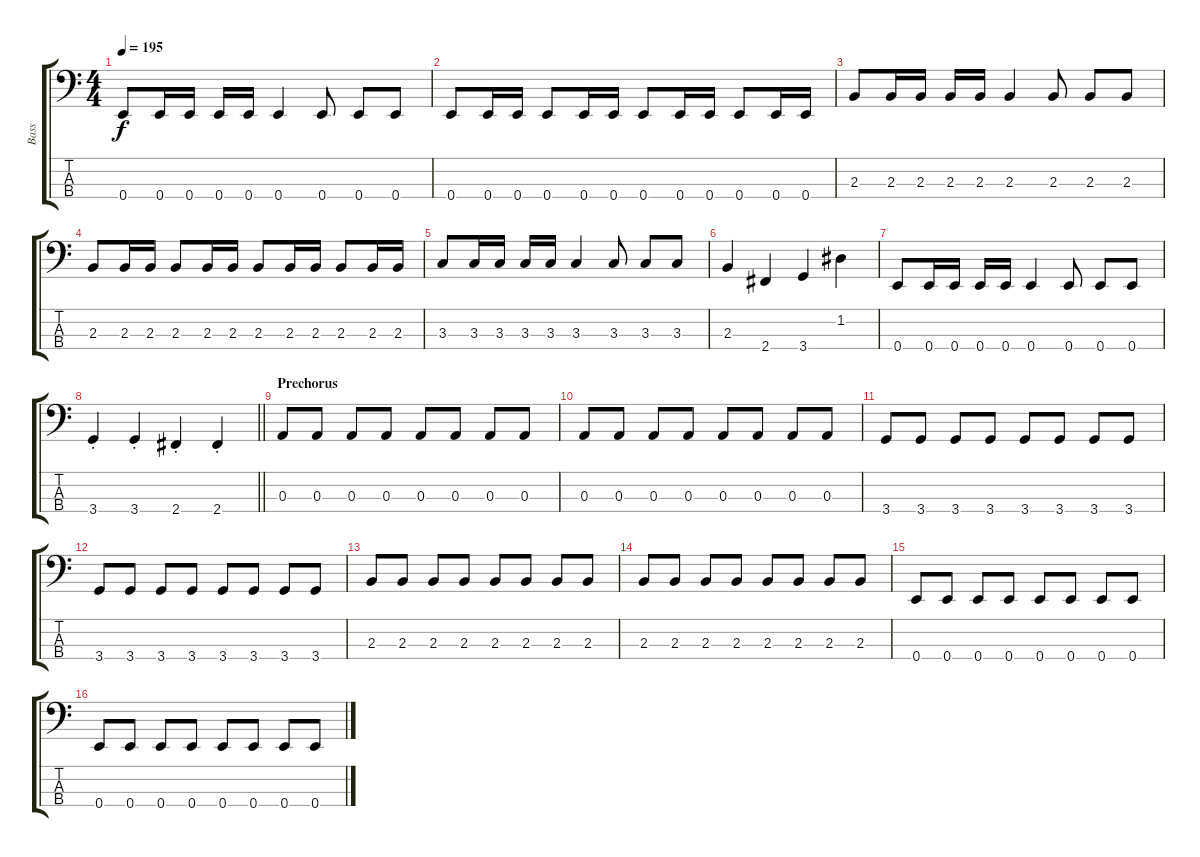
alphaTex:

\track ("Bass" "Bass") {instrument electricbassfinger}
\staff {score tabs}
\tuning (G2 D2 A1 E1) {hide}
\ts (4 4)
\tempo 195
\clef f4
\ks c
0.4.8{dy f} 0.4.16 0.4.16 0.4.16 0.4.16 0.4.4 0.4.8 0.4.8 0.4.8 |
0.4.8 0.4.16 0.4.16 0.4.8 0.4.16 0.4.16 0.4.8 0.4.16 0.4.16 0.4.8 0.4.16 0.4.16 |
2.3.8 2.3.16 2.3.16 2.3.16 2.3.16 2.3.4 2.3.8 2.3.8 2.3.8 |
2.3.8 2.3.16 2.3.16 2.3.8 2.3.16 2.3.16 2.3.8 2.3.16 2.3.16 2.3.8 2.3.16 2.3.16 |
3.3.8 3.3.16 3.3.16 3.3.16 3.3.16 3.3.4 3.3.8 3.3.8 3.3.8 |
2.3.4 2.4.4 3.4.4 1.2.4 |
0.4.8 0.4.16 0.4.16 0.4.16 0.4.16 0.4.4 0.4.8 0.4.8 0.4.8 |
\barLineRight lightlight
3.4{st}.4 3.4{st}.4 2.4{st}.4 2.4{st}.4 |
\section ("" "Prechorus")
0.3.8 0.3.8 0.3.8 0.3.8 0.3.8 0.3.8 0.3.8 0.3.8 |
0.3.8 0.3.8 0.3.8 0.3.8 0.3.8 0.3.8 0.3.8 0.3.8 |
3.4.8 3.4.8 3.4.8 3.4.8 3.4.8 3.4.8 3.4.8 3.4.8 |
3.4.8 3.4.8 3.4.8 3.4.8 3.4.8 3.4.8 3.4.8 3.4.8 |
2.3.8 2.3.8 2.3.8 2.3.8 2.3.8 2.3.8 2.3.8 2.3.8 |
2.3.8 2.3.8 2.3.8 2.3.8 2.3.8 2.3.8 2.3.8 2.3.8 |
0.4.8 0.4.8 0.4.8 0.4.8 0.4.8 0.4.8 0.4.8 0.4.8 |
0.4.8 0.4.8 0.4.8 0.4.8 0.4.8 0.4.8 0.4.8 0.4.8
